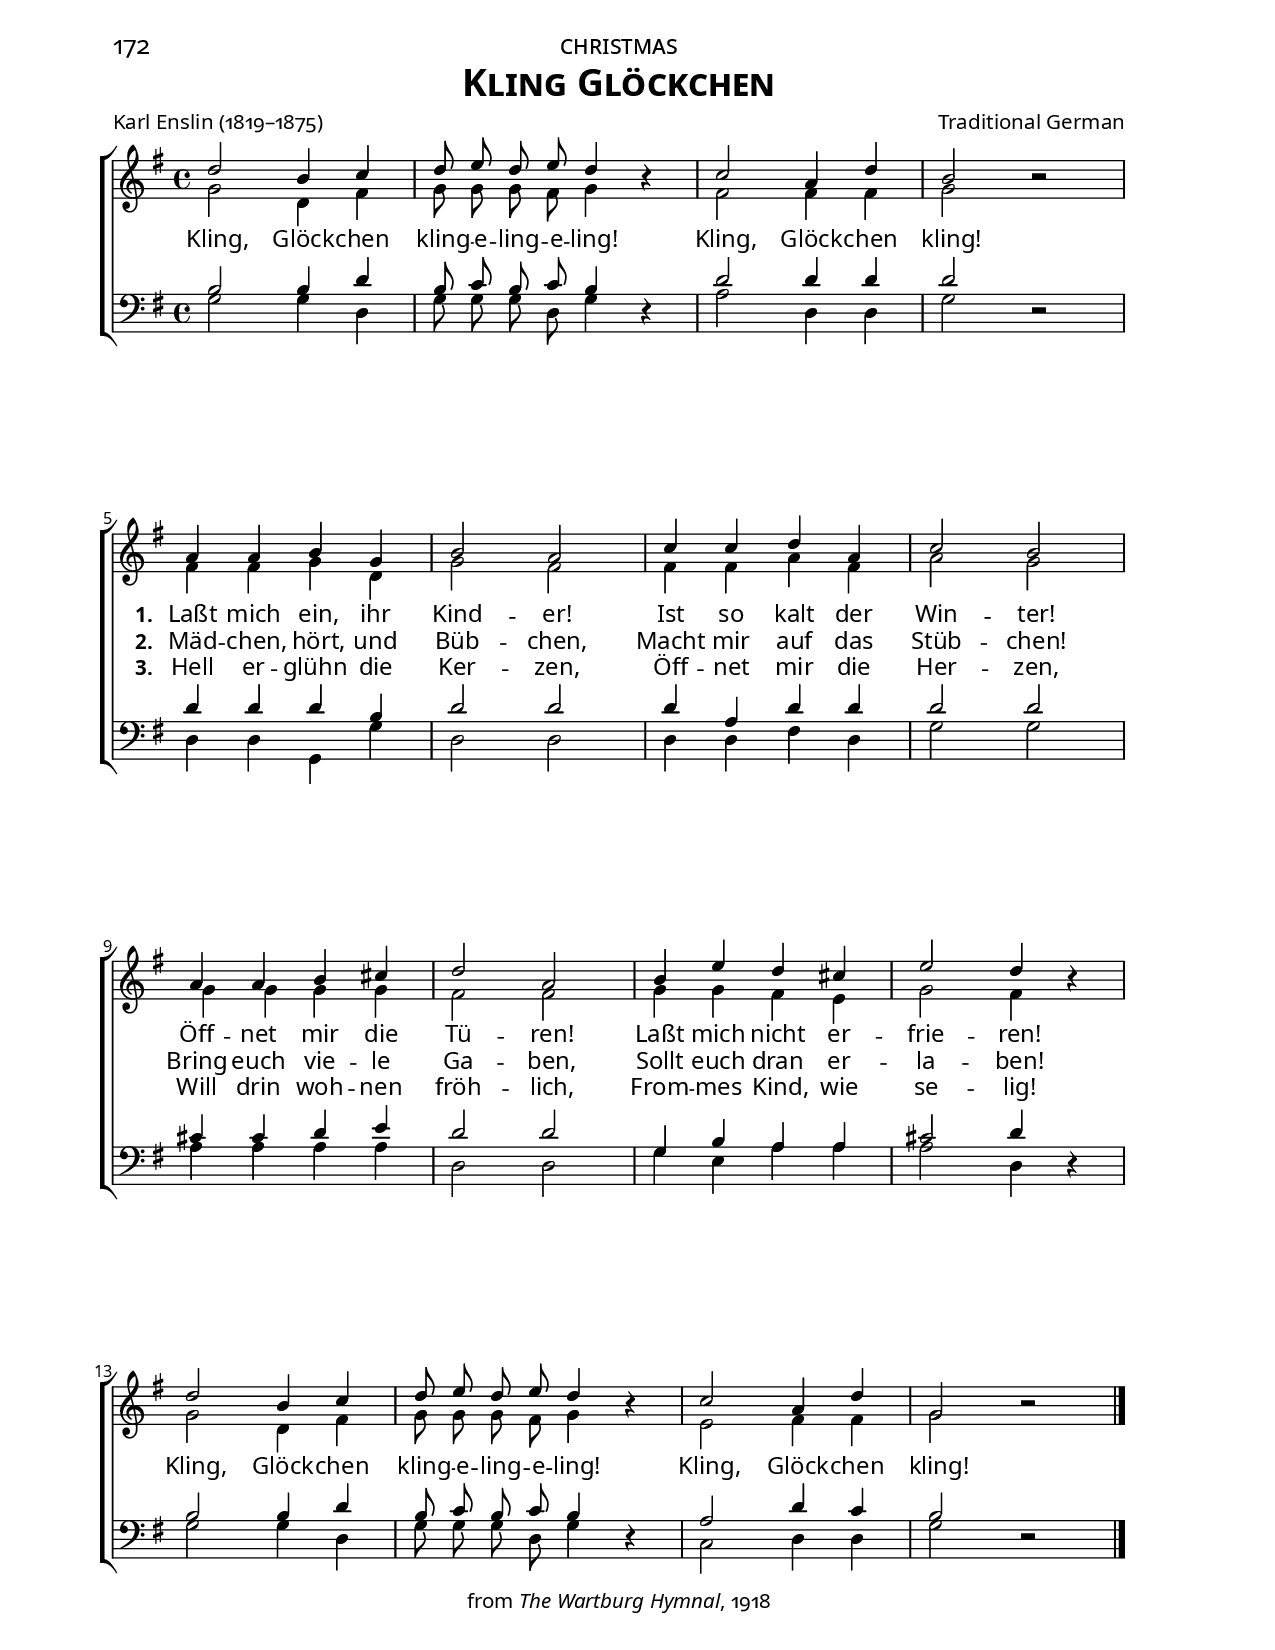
\version "2.24.0"
\include "util.ly"
\header {
  title = \markup{\override #'(font-name . "Garamond Premier Pro Semibold"){ \abs-fontsize #18 \smallCapsOldStyle"Kling Glöckchen"}}
  poet = \markup\oldStyleNum"Karl Enslin (1819–1875)"
  composer = \markup\oldStyleNum"Traditional German"
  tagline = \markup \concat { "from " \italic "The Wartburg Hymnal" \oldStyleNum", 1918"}
}
\paper {
  %print-all-headers = ##t
  paper-height = 11\in
  paper-width = 8.5\in
  indent = 0\in
  %system-system-spacing = #'((basic-distance . 10) (padding . 0))
  %system-system-spacing =
  %  #'((basic-distance . 0)
  %     (minimum-distance . 0)
  %     (padding . -0.35)
  %     (stretchability . 100))
%{IF_LESSER
  markup-system-spacing.stretchability = 50
  top-markup-spacing.stretchability = 30
  last-bottom-spacing.stretchability = 60
%}%END_IF_LESSER
  ragged-last-bottom = ##f
  ragged-bottom = ##f
  two-sided = ##t
  inner-margin = 1\in
  outer-margin = 0.75\in
  top-margin = 0.26\in
  bottom-margin = 0.25\in
  first-page-number = #172
  print-first-page-number = ##t
  headerLine = \markup{\override #'(font-name . "Garamond Premier Pro") \smallCapsOldStyle christmas}
  oddHeaderMarkup = \markup\fill-line{
     \override #'(font-name . "Garamond Premier Pro")
     \override #'(font-name . "Garamond Premier Pro")\abs-fontsize #12.5
     \combine 
        \fill-line{"" \if \should-print-page-number
        \oldStylePageNum""
        }
        \fill-line{\headerLine}
  }
  evenHeaderMarkup = \markup {
     \override #'(font-name . "Garamond Premier Pro")
     \override #'(font-name . "Garamond Premier Pro")\abs-fontsize #12.5
     \combine
        \if \should-print-page-number
        \oldStylePageNum""
        \fill-line{\headerLine}
  }
}
#(set-global-staff-size 18) \paper{ #(define fonts (make-pango-font-tree "Garamond Premier Pro" "Garamond Premier Pro" "Garamond Premier Pro" (/ 18 20))) }
global = {
  \key g \major
  \time 4/4
  \autoBeamOff
  \override DynamicLineSpanner.staff-padding = #0.0
  \override DynamicLineSpanner.Y-extent = #'(0 . 0)
}

sopMusic = \relative c'' {
  d2 b4 c |
  d8 e d e d4 b\rest |
  c2 a4 d |
  b2 b\rest | \break
  a4 a b g |
  
  b2 a |
  c4 c d a |
  c2 b |
  a4 a b cis |
  d2 a |
  
  b4 e d cis |
  e2 d4 b\rest | \break
  d2 b4 c |
  d8 e d e d4 b\rest |
  c2 a4 d |
  g,2 b\rest |
  \bar "|."
}
sopWords = \lyricmode {
  
}

altoMusic = \relative c' {
  g'2 d4 fis |
  g8 g g fis g4 s |
  fis2 fis4 fis |
  g2 s |
  fis4 fis g d |
  
  g2 fis |
  fis4 fis a fis |
  a2 g |
  g4 g g g |
  fis2 fis |
  
  g4 g fis e |
  g2 fis4 s |
  g2 d4 fis |
  g8 g g fis g4 s |
  e2 fis4 fis |
  g2 s \bar "|."
}
altoWords = \lyricmode {
  \dropLyricsV
  Kling, Glöck -- chen kling -- e -- ling -- e -- ling!
  Kling, Glöck -- chen kling!
  
  \set stanza = #"1. "
  Laßt mich ein, ihr Kind -- er!
  Ist so kalt der Win -- ter!
  Öff -- net mir die Tü -- ren!
  Laßt mich nicht er -- frie -- ren!
  
  Kling, Glöck -- chen kling -- e -- ling -- e -- ling!
  Kling, Glöck -- chen kling!
}
altoWordsII = \lyricmode {
  \dropLyricsV
%\markup\italic
  %Kling, Glöck -- chen kling -- e -- ling -- e -- ling!
  %Kling, Glöck -- chen kling!
  \repeat unfold 12 \skip1
  \set stanza = #"2. "
  Mäd -- chen, hört, und Büb -- chen,
  Macht mir auf das Stüb -- chen!
  Bring euch vie -- le Ga -- ben,
  Sollt euch dran er -- la -- ben!
  
  %Kling, Glöck -- chen kling -- e -- ling -- e -- ling!
  %Kling, Glöck -- chen kling!
}
altoWordsIII = \lyricmode {
  \dropLyricsV
  %Kling, Glöck -- chen kling -- e -- ling -- e -- ling!
  %Kling, Glöck -- chen kling!
  \repeat unfold 12 \skip1
  \set stanza = #"3. "
  Hell er -- glühn die Ker -- zen,
  Öff -- net mir die Her -- zen,
  Will drin woh -- nen fröh -- lich,
  From -- mes Kind, wie se -- lig!
  
  %Kling, Glöck -- chen kling -- e -- ling -- e -- ling!
  %Kling, Glöck -- chen kling!
}
altoWordsIV = \lyricmode {
  \set stanza = #"4. "
  \set ignoreMelismata = ##t
}
altoWordsV = \lyricmode {
  \set stanza = #"5. "
  \set ignoreMelismata = ##t
}
altoWordsVI = \lyricmode {
  \set stanza = #"6. "
  \set ignoreMelismata = ##t
}
tenorMusic = \relative c' {
  b2 b4 d |
  b8 c b c b4 s |
  d2 d4 d |
  d2 s |
  d4 d d b |
  
  d2 d |
  d4 a d d |
  d2 d |
  cis4 cis d e |
  d2 d |
  
  g,4 b a a |
  cis2 d4 s |
  b2 b4 d |
  b8 c b c b4 s |
  a2 d4 c |
  b2 s |
  \bar "|."
}
tenorWords = \lyricmode {
}
tenorWordsII = \lyricmode {
}

bassMusic = \relative c {
  g'2 g4 d |
  g8 g g d g4 d\rest |
  a'2 d,4 d |
  g2 d\rest |
  d4 d g, g' |
  
  d2 d |
  d4 d fis d |
  g2 g |
  a4 a a a |
  d,2 d |
  
  g4 e a a |
  a2 d,4 d\rest |
  g2 g4 d |
  g8 g g d g4 d\rest |
  c2 d4 d |
  g2 d\rest \bar "|."
}
bassWordsII = \lyricmode {
}
bassWords = \lyricmode {
}

pianoRH = \relative c' {
  
}
pianoLH = \relative c' {
  
}

\score {
  <<
   \new ChoirStaff <<
    \new Staff = women <<
      \new Voice = "sopranos" { \voiceOne << \global \sopMusic >> }
      \new Voice = "altos" { \voiceTwo << \global \altoMusic >> }
    >>
    \new Lyrics \with { alignAboveContext = #"women" \override VerticalAxisGroup.nonstaff-relatedstaff-spacing = #'((basic-distance . 1))} \lyricsto "sopranos" \sopWords
    \new Lyrics = "altosVI"  \with { alignBelowContext = #"women"  \override VerticalAxisGroup.nonstaff-relatedstaff-spacing = #'((basic-distance . 1))} \lyricsto "sopranos" \altoWordsVI
    \new Lyrics = "altosV"  \with { alignBelowContext = #"women" } \lyricsto "sopranos" \altoWordsV
    \new Lyrics = "altosIV"  \with { alignBelowContext = #"women" } \lyricsto "sopranos" \altoWordsIV
    \new Lyrics = "altosIII"  \with { alignBelowContext = #"women" } \lyricsto "sopranos" \altoWordsIII
    \new Lyrics = "altosII"  \with { alignBelowContext = #"women"  \override VerticalAxisGroup.nonstaff-relatedstaff-spacing = #'((basic-distance . 1))} \lyricsto "sopranos" \altoWordsII
    \new Lyrics = "altos"  \with { alignBelowContext = #"women" \override VerticalAxisGroup.nonstaff-relatedstaff-spacing = #'((basic-distance . 1))} \lyricsto "sopranos" \altoWords
   \new Staff = men <<
      \clef bass
      \new Voice = "tenors" { \voiceOne << \global \tenorMusic >> }
      \new Voice = "basses" { \voiceTwo << \global \bassMusic >> }
    >>
    \new Lyrics \with { alignAboveContext = #"men" \override VerticalAxisGroup.nonstaff-relatedstaff-spacing = #'((basic-distance . 1)(padding . -0.35)) } \lyricsto "tenors" \tenorWords
    \new Lyrics \with { alignAboveContext = #"men" \override VerticalAxisGroup.nonstaff-relatedstaff-spacing = #'((basic-distance . 1)(padding . -0.35)) } \lyricsto "tenors" \tenorWordsII
    \new Lyrics \with { alignBelowContext = #"men" \override VerticalAxisGroup.nonstaff-relatedstaff-spacing = #'((basic-distance . 1)(padding . -0.35)) } \lyricsto "basses" \bassWordsII
    \new Lyrics \with { alignBelowContext = #"men" \override VerticalAxisGroup.nonstaff-relatedstaff-spacing = #'((basic-distance . 1)(padding . -0.35)) } \lyricsto "basses" \bassWords
  >>
%    \new PianoStaff << \new Staff { \new Voice { \pianoRH } } \new Staff { \clef "bass" \pianoLH } >>
  >>
  \layout {
  \context {
    \Lyrics
    \override LyricText.font-size = #1.3
  }
    \context {
      \Score
      %\override SpacingSpanner.base-shortest-duration = #(ly:make-moment 1/8)
      %\override SpacingSpanner.common-shortest-duration = #(ly:make-moment 1/4)
    }
    \context {
      % Remove all empty staves
      % \Staff \RemoveEmptyStaves \override VerticalAxisGroup.remove-first = ##t
    }
    \context {
      \Lyrics
      \override LyricText.X-offset = #center-on-word
    }
  }
}

